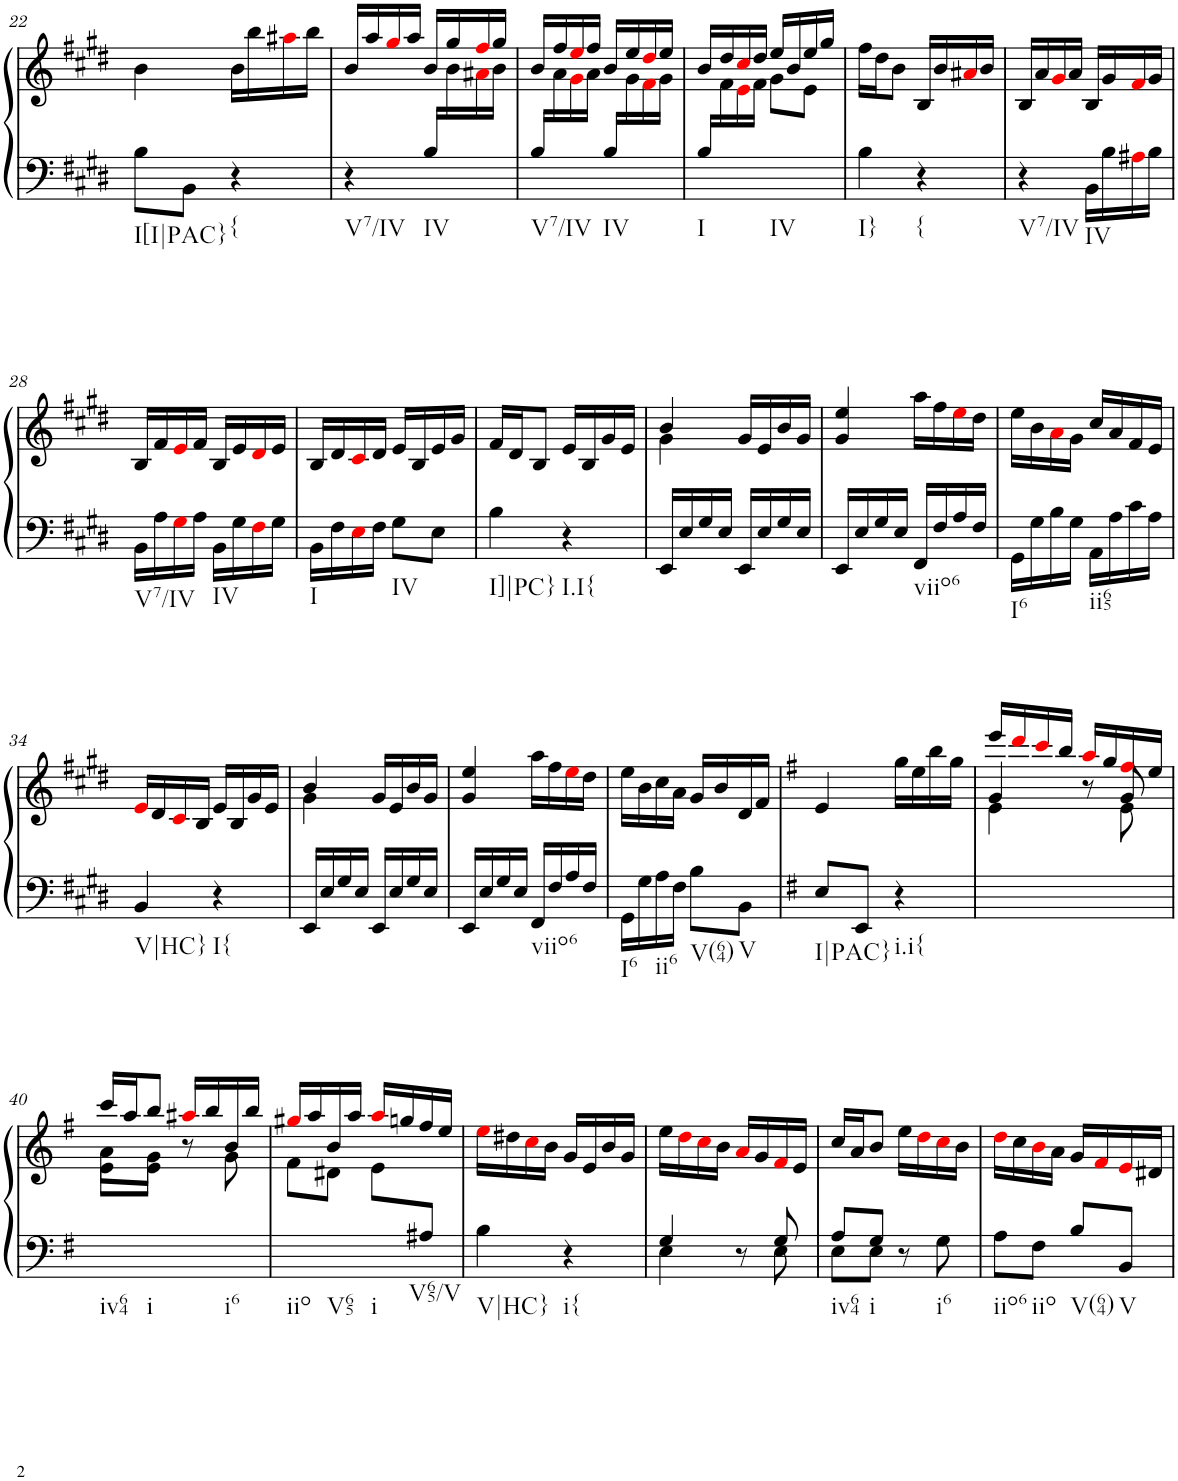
**kern	**kern
*part1	*part1
*staff2	*staff1
*I"Piano	*
*I'Pno.	*
!!LO:PB:g=z
*clefF4	*clefG2
*k[f#c#g#d#]	*k[f#c#g#d#]
*M2/4	*M2/4
=22	=22
!LO:TX:b:t=I[I|PAC}	!
8B\L	4b\
8BB\J	.
!LO:TX:b:t={	!
4r	16b\LL
.	16bb\
.	16aa#Xi\
.	16bb\JJ
=23	=23
*	*^
!LO:TX:b:t=V7/IV	!	!
4r	16b/LL	16ryy
*	*v	*v
.	16aa/
.	16gg#i/
.	16aa/JJ
!LO:TX:b:t=IV	!
16B/LL	16b/LL
*	*^
8.ryy	16gg#/	16b\
.	16ff#i/	16a#Xi\
.	16gg#/JJ	16b\JJ
=24	=24	=24
!LO:TX:b:t=V7/IV	!	!
16B/LL	16b/LL	16ryy
8.ryy	16ff#/	16a\
.	16eei/	16g#i\
.	16ff#/JJ	16a\JJ
!LO:TX:b:t=IV	!	!
16B/LL	16b/LL	16ryy
8.ryy	16ee/	16g#\
.	16dd#i/	16f#i\
.	16ee/JJ	16g#\JJ
=25	=25	=25
!LO:TX:b:t=I	!	!
16B/LL	16b/LL	16ryy
8.ryy	16dd#/	16f#\
.	16cc#i/	16ei\
.	16dd#/JJ	16f#\JJ
!LO:TX:b:t=IV	!	!
4ryy	16ee/LL	8g#\L
.	16b/	.
.	16ee/	8e\J
.	16gg#/JJ	.
*	*v	*v
=26	=26
!LO:TX:b:t=I}	!
4B\	16ff#\LL
.	16dd#\J
.	8b\J
!LO:TX:b:t={	!
4r	16B/LL
.	16b/
.	16a#Xi/
.	16b/JJ
=27	=27
!LO:TX:b:t=V7/IV	!
4r	16B/LL
.	16a/
.	16g#i/
.	16a/JJ
!LO:TX:b:t=IV	!
16BB\LL	16B/LL
16B\	16g#/
16A#Xi\	16f#i/
16B\JJ	16g#/JJ
!!LO:LB:g=z
=28	=28
!LO:TX:b:t=V7/IV	!
16BB\LL	16B/LL
16A\	16f#/
16G#i\	16ei/
16A\JJ	16f#/JJ
!LO:TX:b:t=IV	!
16BB\LL	16B/LL
16G#\	16e/
16F#i\	16d#i/
16G#\JJ	16e/JJ
=29	=29
!LO:TX:b:t=I	!
16BB\LL	16B/LL
16F#\	16d#/
16Ei\	16c#i/
16F#\JJ	16d#/JJ
!LO:TX:b:t=IV	!
8G#\L	16e/LL
.	16B/
8E\J	16e/
.	16g#/JJ
=30	=30
!LO:TX:b:t=I]|PC}	!
4B\	16f#/LL
.	16d#/J
.	8B/J
!LO:TX:b:t=I.I{	!
4r	16e/LL
.	16B/
.	16g#/
.	16e/JJ
=31	=31
*	*^
16EE/LL	4b/	4g#\
16E/	.	.
16G#/	.	.
16E/JJ	.	.
16EE/LL	16g#/LL	4ryy
16E/	16e/	.
16G#/	16b/	.
16E/JJ	16g#/JJ	.
*	*v	*v
=32	=32
16EE/LL	4g#/ 4ee/
16E/	.
16G#/	.
16E/JJ	.
!LO:TX:b:t=viio6	!
16FF#/LL	16aa\LL
16F#/	16ff#\
16A/	16eei\
16F#/JJ	16dd#\JJ
=33	=33
!LO:TX:b:t=I6	!
16GG#\LL	16ee\LL
16G#\	16b\
16B\	16ai\
16G#\JJ	16g#\JJ
!LO:TX:b:t=ii65	!
16AA\LL	16cc#/LL
16A\	16a/
16c#\	16f#/
16A\JJ	16e/JJ
!!LO:LB:g=z
=34	=34
!LO:TX:b:t=V|HC}	!
4BB/	16ei/LL
.	16d#/
.	16c#i/
.	16B/JJ
!LO:TX:b:t=I{	!
4r	16e/LL
.	16B/
.	16g#/
.	16e/JJ
=35	=35
*	*^
16EE/LL	4b/	4g#\
16E/	.	.
16G#/	.	.
16E/JJ	.	.
16EE/LL	16g#/LL	4ryy
16E/	16e/	.
16G#/	16b/	.
16E/JJ	16g#/JJ	.
*	*v	*v
=36	=36
16EE/LL	4g#/ 4ee/
16E/	.
16G#/	.
16E/JJ	.
!LO:TX:b:t=viio6	!
16FF#/LL	16aa\LL
16F#/	16ff#\
16A/	16eei\
16F#/JJ	16dd#\JJ
=37	=37
!LO:TX:b:t=I6	!
16GG#\LL	16ee\LL
16G#\	16b\
!LO:TX:b:t=ii6	!
16A\	16cc#\
16F#\JJ	16a\JJ
!LO:TX:b:t=V(64)	!
8B\L	16g#/LL
.	16b/
!LO:TX:b:t=V	!
8BB\J	16d#/
.	16f#/JJ
=38	=38
*k[f#]	*k[f#]
!LO:TX:b:t=I|PAC}	!
8E/L	4e/
8EE/J	.
!LO:TX:b:t=i.i{	!
4r	16gg\LL
.	16ee\
.	16bb\
.	16gg\JJ
=39	=39
*	*^
*	*	*^
4ryy	16eee/LL	4g/	4e\
.	16dddi/	.	.
.	16ccci/	.	.
.	16bb/JJ	.	.
8r	16aai/LL	8ryy	8ryy
.	16gg/	.	.
8ryy	16ff#i/	8g/	8e\
.	16ee/JJ	.	.
!!LO:LB:g=z	!!	!!
=40	=40	=40	=40
!LO:TX:b:t=iv64	!	!	!
8ryy	16ccc/LL	8a\L	8e\L
.	16aa/J	.	.
!LO:TX:b:t=i	!	!	!
8ryy	8bb/J	8g\J	8e\J
8r	16aa#Xi/LL	8ryy	4ryy
.	16bb/	.	.
!LO:TX:b:t=i6	!	!	!
8ryy	16b/	8g\	.
.	16bb/JJ	.	.
*	*	*v	*v
=41	=41	=41
!LO:TX:b:t=iio	!	!
8ryy	16gg#Xi/LL	8f#\L
.	16aa/	.
!LO:TX:b:t=V65	!	!
8ryy	16b/	8d#X\J
.	16aa/JJ	.
!LO:TX:b:t=i	!	!
8ryy	16aai/LL	8e\L
.	16ggn/	.
!LO:TX:b:t=V65/V	!	!
8A#X/J	16ff#/	8ryy
.	16ee/JJ	.
*	*v	*v
=42	=42
!LO:TX:b:t=V|HC}	!
4B\	16eei\LL
.	16dd#X\
.	16cci\
.	16b\JJ
!LO:TX:b:t=i{	!
4r	16g/LL
.	16e/
.	16b/
.	16g/JJ
=43	=43
*^	*
4G/	4E\	16ee\LL
.	.	16ddi\
.	.	16cci\
.	.	16b\JJ
8r	8ryy	16ai/LL
.	.	16g/
8G/	8E\	16f#i/
.	.	16e/JJ
=44	=44	=44
!LO:TX:b:t=iv64	!	!
8A/L	8E\L	16cc/LL
.	.	16a/J
!LO:TX:b:t=i	!	!
8G/J	8E\J	8b/J
8r	4ryy	16ee\LL
.	.	16ddi\
!LO:TX:b:t=i6	!	!
8G\	.	16cci\
.	.	16b\JJ
*v	*v	*
=45	=45
!LO:TX:b:t=iio6	!
8A\L	16ddi\LL
.	16cc\
!LO:TX:b:t=iio	!
8F#\J	16bi\
.	16a\JJ
!LO:TX:b:t=V(64)	!
8B/L	16g/LL
.	16f#i/
!LO:TX:b:t=V	!
8BB/J	16ei/
.	16d#X/JJ
=	=
*-	*-
